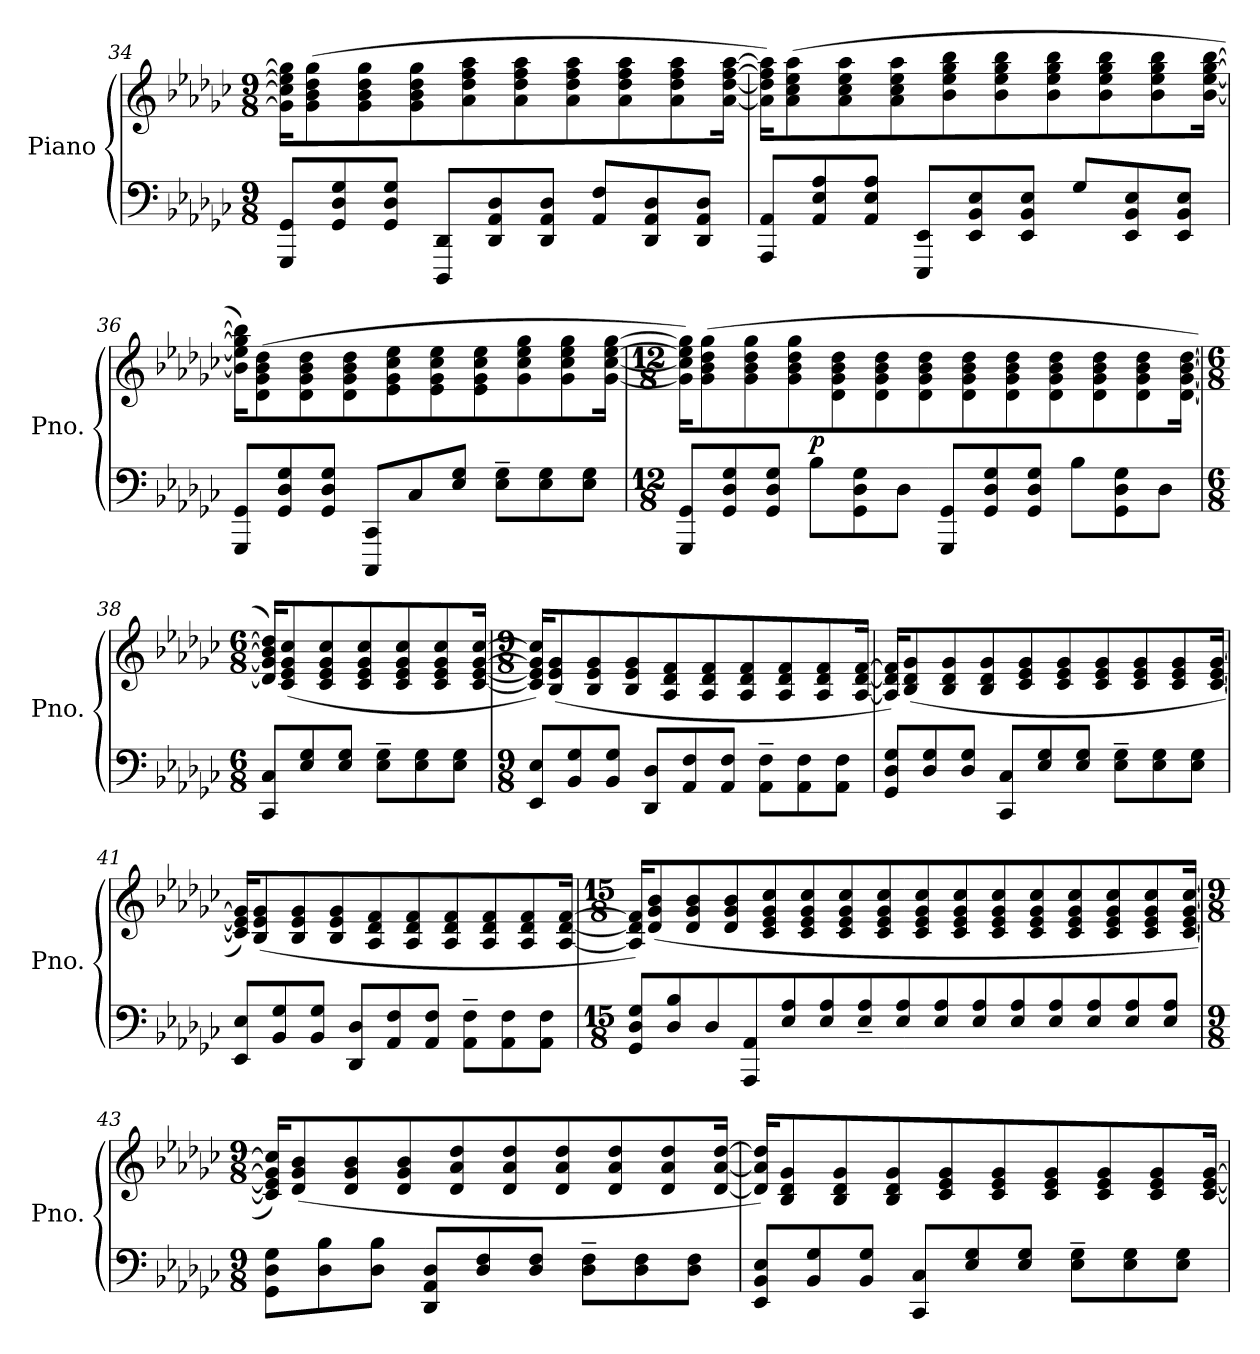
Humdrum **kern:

**kern	**kern	**dynam
*part1	*part1	*part1
*staff2	*staff1	*staff1/2
*I"Piano	*	*
*I'Pno.	*	*
!!LO:LB:g=z
*clefF4	*clefG2	*
*k[b-e-a-d-g-c-]	*k[b-e-a-d-g-c-]	*
*M9/8	*M9/8	*
=34	=34	=34
8GGG-/ 8GG-/L	16g-\] 16cc-\] 16ee-\] 16gg-\]KL	.
.	(8g-\ 8b-\ 8dd-\ 8gg-\	.
8GG-/ 8D-/ 8G-/	.	.
.	8g-\ 8b-\ 8dd-\ 8gg-\	.
8GG-/ 8D-/ 8G-/J	.	.
.	8g-\ 8b-\ 8dd-\ 8gg-\	.
8DDD-/ 8DD-/L	.	.
.	8a-\ 8dd-\ 8ff\ 8aa-\	.
8DD-/ 8AA-/ 8D-/	.	.
.	8a-\ 8dd-\ 8ff\ 8aa-\	.
8DD-/ 8AA-/ 8D-/J	.	.
.	8a-\ 8dd-\ 8ff\ 8aa-\	.
8AA-/ 8F/L	.	.
.	8a-\ 8dd-\ 8ff\ 8aa-\	.
8DD-/ 8AA-/ 8D-/	.	.
.	8a-\ 8dd-\ 8ff\ 8aa-\	.
8DD-/ 8AA-/ 8D-/J	.	.
.	[16a-\ [16dd-\ [16ff\ [16aa-\Jk	.
=35	=35	=35
8AAA-/ 8AA-/L	16a-\] 16dd-\] 16ff\] 16aa-\]KL)	.
.	(8a-\ 8cc-\ 8ee-\ 8aa-\	.
8AA-/ 8E-/ 8A-/	.	.
.	8a-\ 8cc-\ 8ee-\ 8aa-\	.
8AA-/ 8E-/ 8A-/J	.	.
.	8a-\ 8cc-\ 8ee-\ 8aa-\	.
8EEE-/ 8EE-/L	.	.
.	8b-\ 8ee-\ 8gg-\ 8bb-\	.
8EE-/ 8BB-/ 8E-/	.	.
.	8b-\ 8ee-\ 8gg-\ 8bb-\	.
8EE-/ 8BB-/ 8E-/J	.	.
.	8b-\ 8ee-\ 8gg-\ 8bb-\	.
8G-/L	.	.
.	8b-\ 8ee-\ 8gg-\ 8bb-\	.
8EE-/ 8BB-/ 8E-/	.	.
.	8b-\ 8ee-\ 8gg-\ 8bb-\	.
8EE-/ 8BB-/ 8E-/J	.	.
.	[16b-\ [16ee-\ [16gg-\ [16bb-\Jk	.
=36	=36	=36
8GGG-/ 8GG-/L	16b-\] 16ee-\] 16gg-\] 16bb-\]KL)	.
.	(8d-\ 8g-\ 8b-\ 8dd-\	.
8GG-/ 8D-/ 8G-/	.	.
.	8d-\ 8g-\ 8b-\ 8dd-\	.
8GG-/ 8D-/ 8G-/J	.	.
.	8d-\ 8g-\ 8b-\ 8dd-\	.
8CCC-/ 8CC-/L	.	.
.	8e-\ 8g-\ 8cc-\ 8ee-\	.
8C-/	.	.
.	8e-\ 8g-\ 8cc-\ 8ee-\	.
8E-/ 8G-/J	.	.
.	8e-\ 8g-\ 8cc-\ 8ee-\	.
8E-\~ 8G-\~L	.	.
.	8g-\ 8cc-\ 8ee-\ 8gg-\	.
8E-\ 8G-\	.	.
.	8g-\ 8cc-\ 8ee-\ 8gg-\	.
8E-\ 8G-\J	.	.
.	[16g-\ [16cc-\ [16ee-\ [16gg-\Jk	.
!!LO:LB:g=z
=37	=37	=37
*M12/8	*M12/8	*
8GGG-/ 8GG-/L	16g-\] 16cc-\] 16ee-\] 16gg-\]KL)	.
.	(8g-\ 8b-\ 8dd-\ 8gg-\	.
8GG-/ 8D-/ 8G-/	.	.
.	8g-\ 8b-\ 8dd-\ 8gg-\	.
8GG-/ 8D-/ 8G-/J	.	.
.	8g-\ 8b-\ 8dd-\ 8gg-\	.
!	!	!LO:DY:a=2
8B-\L	.	p
.	8d-\ 8g-\ 8b-\ 8dd-\	.
8GG-\ 8D-\ 8G-\	.	.
.	8d-\ 8g-\ 8b-\ 8dd-\	.
8D-\J	.	.
.	8d-\ 8g-\ 8b-\ 8dd-\	.
8GGG-/ 8GG-/L	.	.
.	8d-\ 8g-\ 8b-\ 8dd-\	.
8GG-/ 8D-/ 8G-/	.	.
.	8d-\ 8g-\ 8b-\ 8dd-\	.
8GG-/ 8D-/ 8G-/J	.	.
.	8d-\ 8g-\ 8b-\ 8dd-\	.
8B-\L	.	.
.	8d-\ 8g-\ 8b-\ 8dd-\	.
8GG-\ 8D-\ 8G-\	.	.
.	8d-\ 8g-\ 8b-\ 8dd-\	.
8D-\J	.	.
.	[16d-\ [16g-\ [16b-\ [16dd-\Jk	.
=38	=38	=38
*M6/8	*M6/8	*
8CC-/ 8C-/L	16d-/] 16g-/] 16b-/] 16dd-/]KL)	.
.	(>8c-/ 8e-/ 8g-/ 8cc-/	.
8E-/ 8G-/	.	.
.	8c-/ 8e-/ 8g-/ 8cc-/	.
8E-/ 8G-/J	.	.
.	8c-/ 8e-/ 8g-/ 8cc-/	.
8E-\~ 8G-\~L	.	.
.	8c-/ 8e-/ 8g-/ 8cc-/	.
8E-\ 8G-\	.	.
.	8c-/ 8e-/ 8g-/ 8cc-/	.
8E-\ 8G-\J	.	.
.	[16c-/ [16e-/ [16g-/ [16cc-/Jk	.
=39	=39	=39
*M9/8	*M9/8	*
8EE-/ 8E-/L	16c-/] 16e-/] 16g-/] 16cc-/]KL)	.
.	(>8B-/ 8e-/ 8g-/	.
8BB-/ 8G-/	.	.
.	8B-/ 8e-/ 8g-/	.
8BB-/ 8G-/J	.	.
.	8B-/ 8e-/ 8g-/	.
8DD-/ 8D-/L	.	.
.	8A-/ 8d-/ 8f/	.
8AA-/ 8F/	.	.
.	8A-/ 8d-/ 8f/	.
8AA-/ 8F/J	.	.
.	8A-/ 8d-/ 8f/	.
8AA-\~ 8F\~L	.	.
.	8A-/ 8d-/ 8f/	.
8AA-\ 8F\	.	.
.	8A-/ 8d-/ 8f/	.
8AA-\ 8F\J	.	.
.	[16A-/ [16d-/ [16f/Jk	.
!!LO:PB:g=z
=40	=40	=40
8GG-/ 8D-/ 8G-/L	16A-/] 16d-/] 16f/]KL)	.
.	(>8B-/ 8d-/ 8g-/	.
8D-/ 8G-/	.	.
.	8B-/ 8d-/ 8g-/	.
8D-/ 8G-/J	.	.
.	8B-/ 8d-/ 8g-/	.
8CC-/ 8C-/L	.	.
.	8c-/ 8e-/ 8g-/	.
8E-/ 8G-/	.	.
.	8c-/ 8e-/ 8g-/	.
8E-/ 8G-/J	.	.
.	8c-/ 8e-/ 8g-/	.
8E-\~ 8G-\~L	.	.
.	8c-/ 8e-/ 8g-/	.
8E-\ 8G-\	.	.
.	8c-/ 8e-/ 8g-/	.
8E-\ 8G-\J	.	.
.	[16c-/ [16e-/ [16g-/Jk	.
=41	=41	=41
8EE-/ 8E-/L	16c-/] 16e-/] 16g-/]KL)	.
.	(>8B-/ 8e-/ 8g-/	.
8BB-/ 8G-/	.	.
.	8B-/ 8e-/ 8g-/	.
8BB-/ 8G-/J	.	.
.	8B-/ 8e-/ 8g-/	.
8DD-/ 8D-/L	.	.
.	8A-/ 8d-/ 8f/	.
8AA-/ 8F/	.	.
.	8A-/ 8d-/ 8f/	.
8AA-/ 8F/J	.	.
.	8A-/ 8d-/ 8f/	.
8AA-\~ 8F\~L	.	.
.	8A-/ 8d-/ 8f/	.
8AA-\ 8F\	.	.
.	8A-/ 8d-/ 8f/	.
8AA-\ 8F\J	.	.
.	[16A-/ [16d-/ [16f/Jk	.
=42	=42	=42
*M15/8	*M15/8	*
8GG-/ 8D-/ 8G-/L	16A-/] 16d-/] 16f/]KL)	.
.	(>8d-/ 8g-/ 8b-/	.
8D-/ 8B-/	.	.
.	8d-/ 8g-/ 8b-/	.
8D-/	.	.
.	8d-/ 8g-/ 8b-/	.
8AAA-/ 8AA-/	.	.
.	8c-/ 8e-/ 8g-/ 8cc-/	.
8E-/ 8A-/	.	.
.	8c-/ 8e-/ 8g-/ 8cc-/	.
8E-/ 8A-/	.	.
.	8c-/ 8e-/ 8g-/ 8cc-/	.
8E-/~ 8A-/~	.	.
.	8c-/ 8e-/ 8g-/ 8cc-/	.
8E-/ 8A-/	.	.
.	8c-/ 8e-/ 8g-/ 8cc-/	.
8E-/ 8A-/	.	.
.	8c-/ 8e-/ 8g-/ 8cc-/	.
8E-/ 8A-/	.	.
.	8c-/ 8e-/ 8g-/ 8cc-/	.
8E-/ 8A-/	.	.
.	8c-/ 8e-/ 8g-/ 8cc-/	.
8E-/ 8A-/	.	.
.	8c-/ 8e-/ 8g-/ 8cc-/	.
8E-/ 8A-/	.	.
.	8c-/ 8e-/ 8g-/ 8cc-/	.
8E-/ 8A-/	.	.
.	8c-/ 8e-/ 8g-/ 8cc-/	.
8E-/ 8A-/J	.	.
.	[16c-/ [16e-/ [16g-/ [16cc-/Jk	.
!!LO:LB:g=z
=43	=43	=43
*M9/8	*M9/8	*
8GG-\ 8D-\ 8G-\L	16c-/] 16e-/] 16g-/] 16cc-/]KL)	.
.	(>8d-/ 8g-/ 8b-/	.
8D-\ 8B-\	.	.
.	8d-/ 8g-/ 8b-/	.
8D-\ 8B-\J	.	.
.	8d-/ 8g-/ 8b-/	.
8DD-/ 8AA-/ 8D-/L	.	.
.	8d-/ 8a-/ 8dd-/	.
8D-/ 8F/	.	.
.	8d-/ 8a-/ 8dd-/	.
8D-/ 8F/J	.	.
.	8d-/ 8a-/ 8dd-/	.
8D-\~ 8F\~L	.	.
.	8d-/ 8a-/ 8dd-/	.
8D-\ 8F\	.	.
.	8d-/ 8a-/ 8dd-/	.
8D-\ 8F\J	.	.
.	[16d-/ [16a-/ [16dd-/Jk	.
=44	=44	=44
8EE-/ 8BB-/ 8E-/L	16d-/] 16a-/] 16dd-/]KL)	.
.	8B-/ 8d-/ 8g-/	.
8BB-/ 8G-/	.	.
.	8B-/ 8d-/ 8g-/	.
8BB-/ 8G-/J	.	.
.	8B-/ 8d-/ 8g-/	.
8CC-/ 8C-/L	.	.
.	8c-/ 8e-/ 8g-/	.
8E-/ 8G-/	.	.
.	8c-/ 8e-/ 8g-/	.
8E-/ 8G-/J	.	.
.	8c-/ 8e-/ 8g-/	.
8E-\~ 8G-\~L	.	.
.	8c-/ 8e-/ 8g-/	.
8E-\ 8G-\	.	.
.	8c-/ 8e-/ 8g-/	.
8E-\ 8G-\J	.	.
.	[16c-/ [16e-/ [16g-/Jk	.
=	=	=
*-	*-	*-
